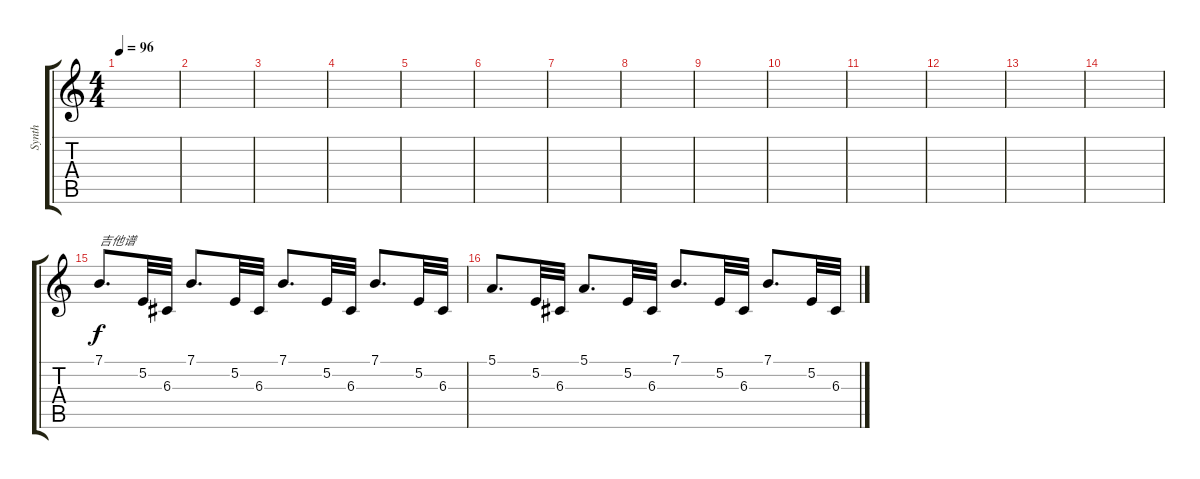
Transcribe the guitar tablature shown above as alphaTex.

\track ("Synth" "Synth") {instrument fx1rain}
\staff {score tabs}
\tuning (E4 B3 G3 D3 A2 E2) {hide}
\ts (4 4)
\tempo 96
\clef g2
\ks c
|
|
|
|
|
|
|
|
|
|
|
|
|
|
7.1.8{d txt "吉他谱"} 5.2.32 6.3.32 7.1.8{d} 5.2.32 6.3.32 7.1.8{d} 5.2.32 6.3.32 7.1.8{d} 5.2.32 6.3.32 |
5.1.8{d} 5.2.32 6.3.32 5.1.8{d} 5.2.32 6.3.32 7.1.8{d} 5.2.32 6.3.32 7.1.8{d} 5.2.32 6.3.32
